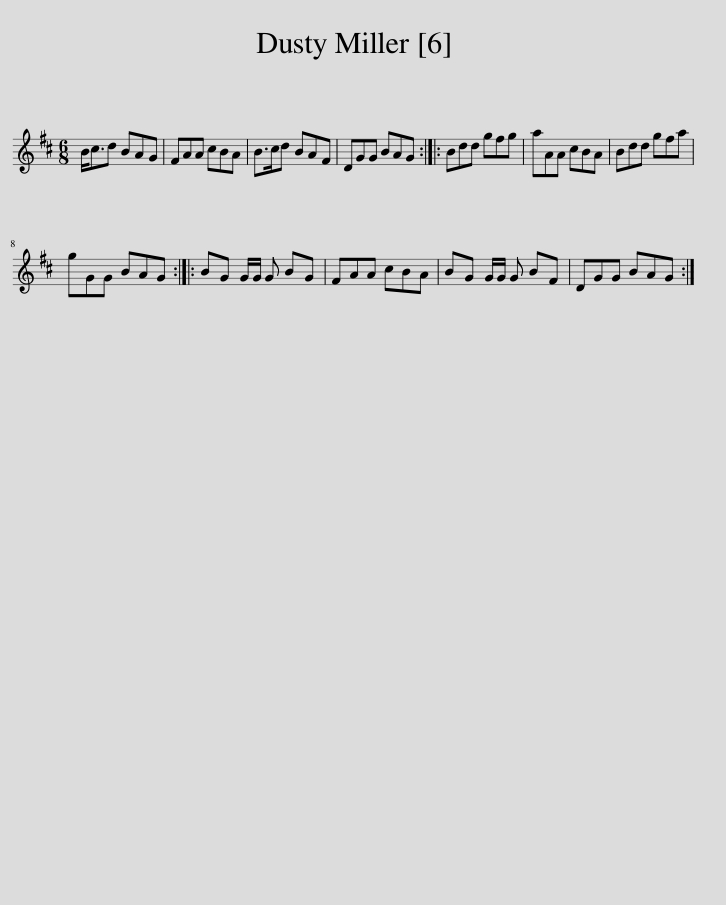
X:1
L:1/8
M:6/8
I:linebreak $
K:D
V:1 treble
V:1
 B<cd BAG | FAA cBA | B>cd BAF | DGG BAG :: Bdd gfg | %5
 aAA cBA | Bdd gfa |$ gGG BAG :: BG G/G/ G BG | FAA cBA | %10
 BG G/G/ G BF | DGG BAG :| %12
